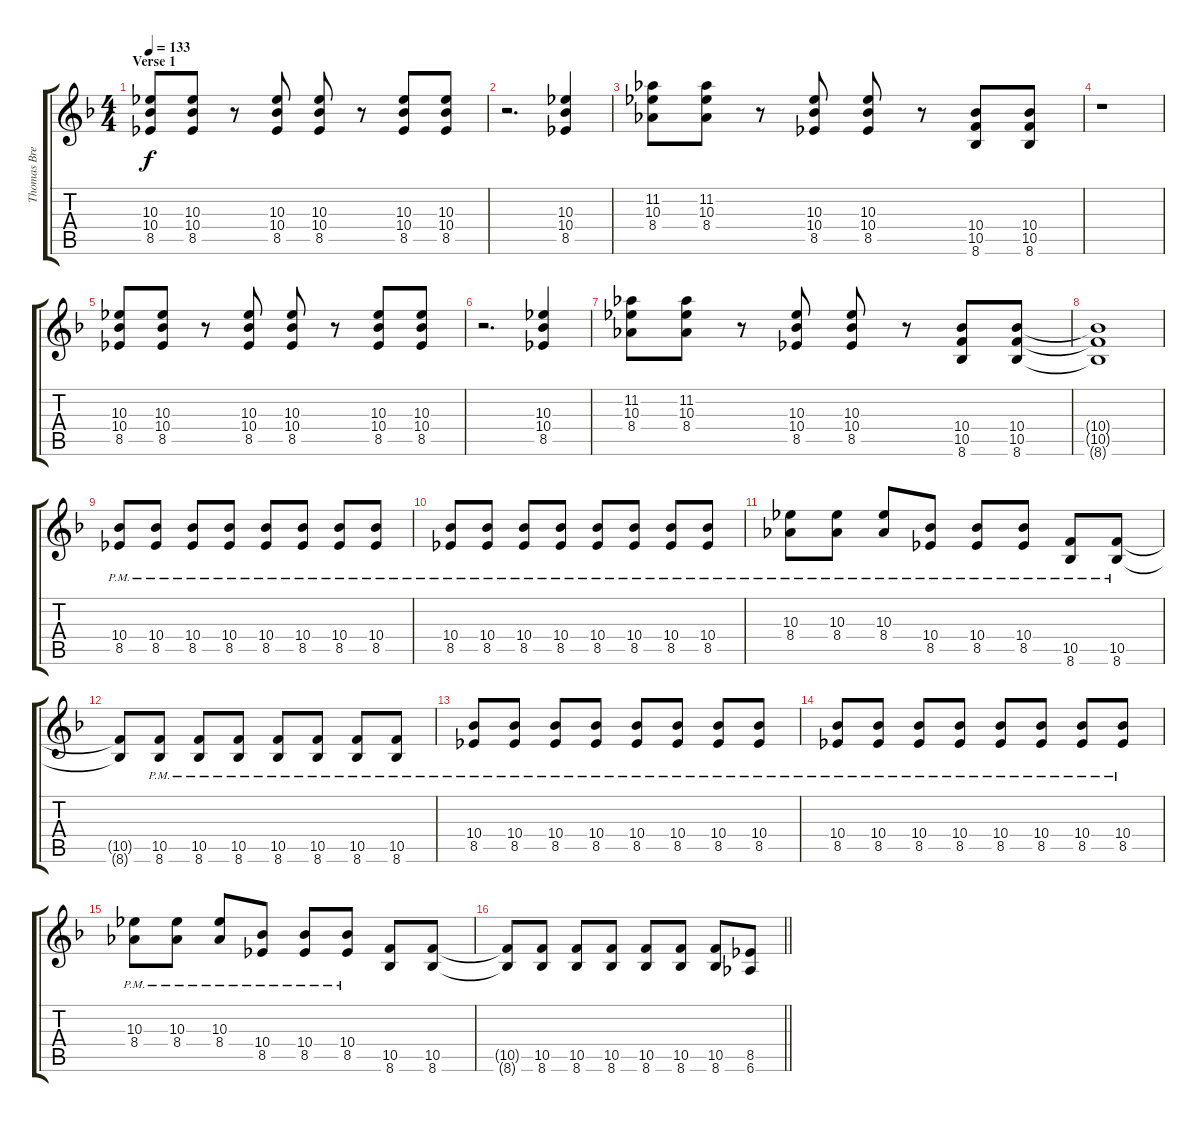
\track ("Thomas Bredahl" "Thomas Bre") {instrument distortionguitar}
\staff {score tabs}
\tuning (D4 A3 F3 C3 G2 D2) {hide}
\ts (4 4)
\section ("" "Verse 1")
\tempo 133
\clef g2
\ks f
(10.3 10.4 8.5).8{dy f} (10.3 10.4 8.5).8 r.8 (10.3 10.4 8.5).8 (10.3 10.4 8.5).8 r.8 (10.3 10.4 8.5).8 (10.3 10.4 8.5).8 |
r.2{d} (10.3 10.4 8.5).4 |
(11.2 10.3 8.4).8 (11.2 10.3 8.4).8 r.8 (10.3 10.4 8.5).8 (10.3 10.4 8.5).8 r.8 (10.4 10.5 8.6).8 (10.4 10.5 8.6).8 |
r.1 |
(10.3 10.4 8.5).8 (10.3 10.4 8.5).8 r.8 (10.3 10.4 8.5).8 (10.3 10.4 8.5).8 r.8 (10.3 10.4 8.5).8 (10.3 10.4 8.5).8 |
r.2{d} (10.3 10.4 8.5).4 |
(11.2 10.3 8.4).8 (11.2 10.3 8.4).8 r.8 (10.3 10.4 8.5).8 (10.3 10.4 8.5).8 r.8 (10.4 10.5 8.6).8 (10.4 10.5 8.6).8 |
(10.4{t} 10.5{t} 8.6{t}).1 |
(10.4{pm} 8.5{pm}).8 (10.4{pm} 8.5{pm}).8 (10.4{pm} 8.5{pm}).8 (10.4{pm} 8.5{pm}).8 (10.4{pm} 8.5{pm}).8 (10.4{pm} 8.5{pm}).8 (10.4{pm} 8.5{pm}).8 (10.4{pm} 8.5{pm}).8 |
(10.4{pm} 8.5{pm}).8 (10.4{pm} 8.5{pm}).8 (10.4{pm} 8.5{pm}).8 (10.4{pm} 8.5{pm}).8 (10.4{pm} 8.5{pm}).8 (10.4{pm} 8.5{pm}).8 (10.4{pm} 8.5{pm}).8 (10.4{pm} 8.5{pm}).8 |
(10.3{pm} 8.4{pm}).8 (10.3{pm} 8.4{pm}).8 (10.3{pm} 8.4{pm}).8 (10.4{pm} 8.5{pm}).8 (10.4{pm} 8.5{pm}).8 (10.4{pm} 8.5{pm}).8 (10.5{pm} 8.6{pm}).8 (10.5{pm} 8.6{pm}).8 |
(10.5{t} 8.6{t}).8 (10.5{pm} 8.6{pm}).8 (10.5{pm} 8.6{pm}).8 (10.5{pm} 8.6{pm}).8 (10.5{pm} 8.6{pm}).8 (10.5{pm} 8.6{pm}).8 (10.5{pm} 8.6{pm}).8 (10.5{pm} 8.6{pm}).8 |
(10.4{pm} 8.5{pm}).8 (10.4{pm} 8.5{pm}).8 (10.4{pm} 8.5{pm}).8 (10.4{pm} 8.5{pm}).8 (10.4{pm} 8.5{pm}).8 (10.4{pm} 8.5{pm}).8 (10.4{pm} 8.5{pm}).8 (10.4{pm} 8.5{pm}).8 |
(10.4{pm} 8.5{pm}).8 (10.4{pm} 8.5{pm}).8 (10.4{pm} 8.5{pm}).8 (10.4{pm} 8.5{pm}).8 (10.4{pm} 8.5{pm}).8 (10.4{pm} 8.5{pm}).8 (10.4{pm} 8.5{pm}).8 (10.4{pm} 8.5{pm}).8 |
(10.3{pm} 8.4{pm}).8 (10.3{pm} 8.4{pm}).8 (10.3{pm} 8.4{pm}).8 (10.4{pm} 8.5{pm}).8 (10.4{pm} 8.5{pm}).8 (10.4{pm} 8.5{pm}).8 (10.5 8.6).8 (10.5 8.6).8 |
\barLineRight lightlight
(10.5{t} 8.6{t}).8 (10.5 8.6).8 (10.5 8.6).8 (10.5 8.6).8 (10.5 8.6).8 (10.5 8.6).8 (10.5 8.6).8 (8.5 6.6).8
